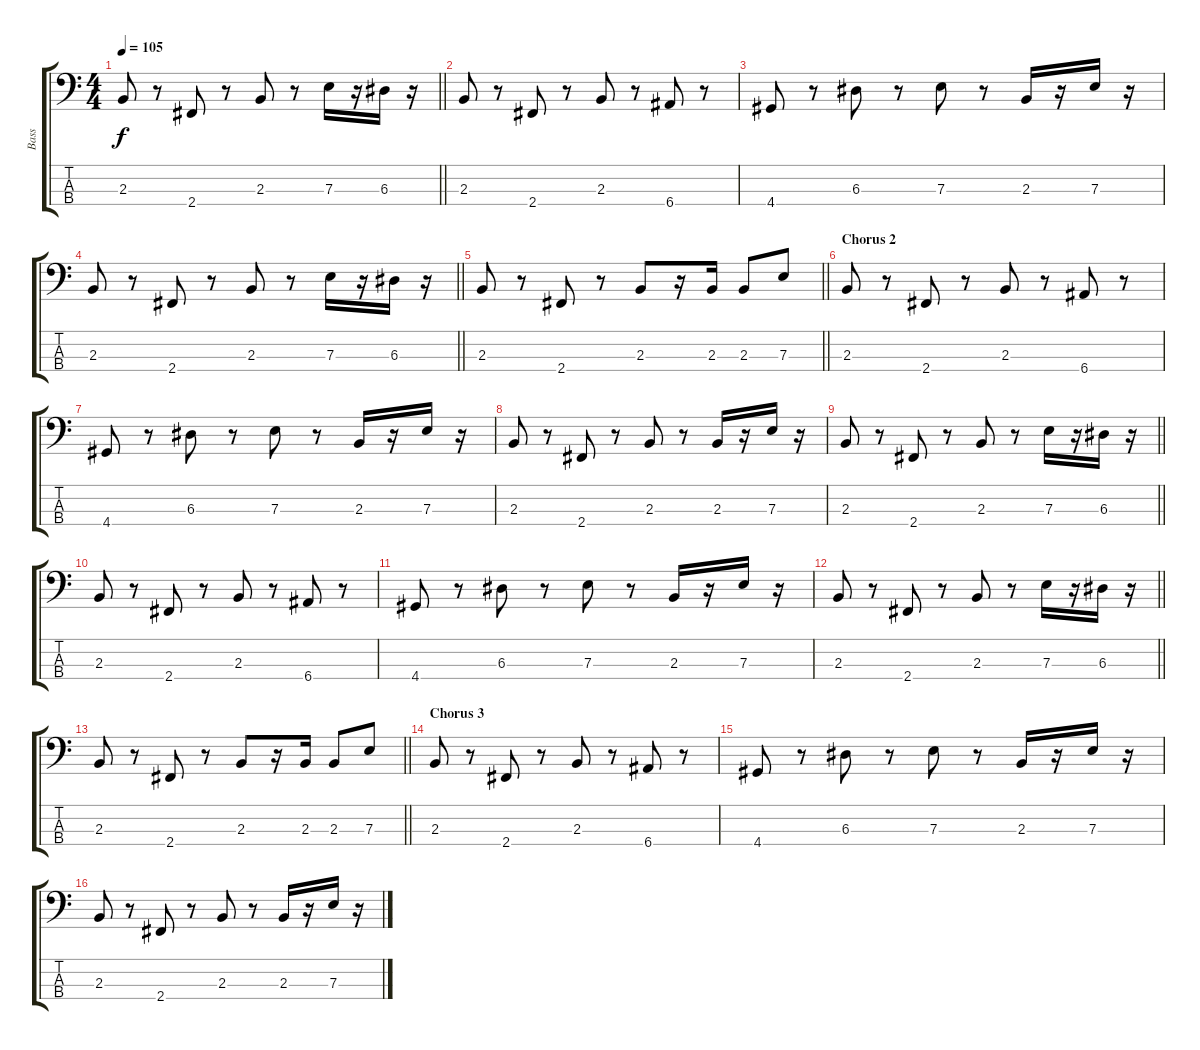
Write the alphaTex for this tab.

\track ("Bass" "Bass") {instrument electricbassfinger}
\staff {score tabs}
\tuning (G2 D2 A1 E1) {hide}
\ts (4 4)
\tempo 105
\clef f4
\barLineRight lightlight
\ks c
2.3.8{dy f} r.8 2.4.8 r.8 2.3.8 r.8 7.3.16 r.16 6.3.16 r.16 |
2.3.8 r.8 2.4.8 r.8 2.3.8 r.8 6.4.8 r.8 |
4.4.8 r.8 6.3.8 r.8 7.3.8 r.8 2.3.16 r.16 7.3.16 r.16 |
\barLineRight lightlight
2.3.8 r.8 2.4.8 r.8 2.3.8 r.8 7.3.16 r.16 6.3.16 r.16 |
\barLineRight lightlight
2.3.8 r.8 2.4.8 r.8 2.3.8 r.16 2.3.16 2.3.8 7.3.8 |
\section ("" "Chorus 2")
2.3.8 r.8 2.4.8 r.8 2.3.8 r.8 6.4.8 r.8 |
4.4.8 r.8 6.3.8 r.8 7.3.8 r.8 2.3.16 r.16 7.3.16 r.16 |
2.3.8 r.8 2.4.8 r.8 2.3.8 r.8 2.3.16 r.16 7.3.16 r.16 |
\barLineRight lightlight
2.3.8 r.8 2.4.8 r.8 2.3.8 r.8 7.3.16 r.16 6.3.16 r.16 |
2.3.8 r.8 2.4.8 r.8 2.3.8 r.8 6.4.8 r.8 |
4.4.8 r.8 6.3.8 r.8 7.3.8 r.8 2.3.16 r.16 7.3.16 r.16 |
\barLineRight lightlight
2.3.8 r.8 2.4.8 r.8 2.3.8 r.8 7.3.16 r.16 6.3.16 r.16 |
\barLineRight lightlight
2.3.8 r.8 2.4.8 r.8 2.3.8 r.16 2.3.16 2.3.8 7.3.8 |
\section ("" "Chorus 3")
2.3.8 r.8 2.4.8 r.8 2.3.8 r.8 6.4.8 r.8 |
4.4.8 r.8 6.3.8 r.8 7.3.8 r.8 2.3.16 r.16 7.3.16 r.16 |
2.3.8 r.8 2.4.8 r.8 2.3.8 r.8 2.3.16 r.16 7.3.16 r.16
